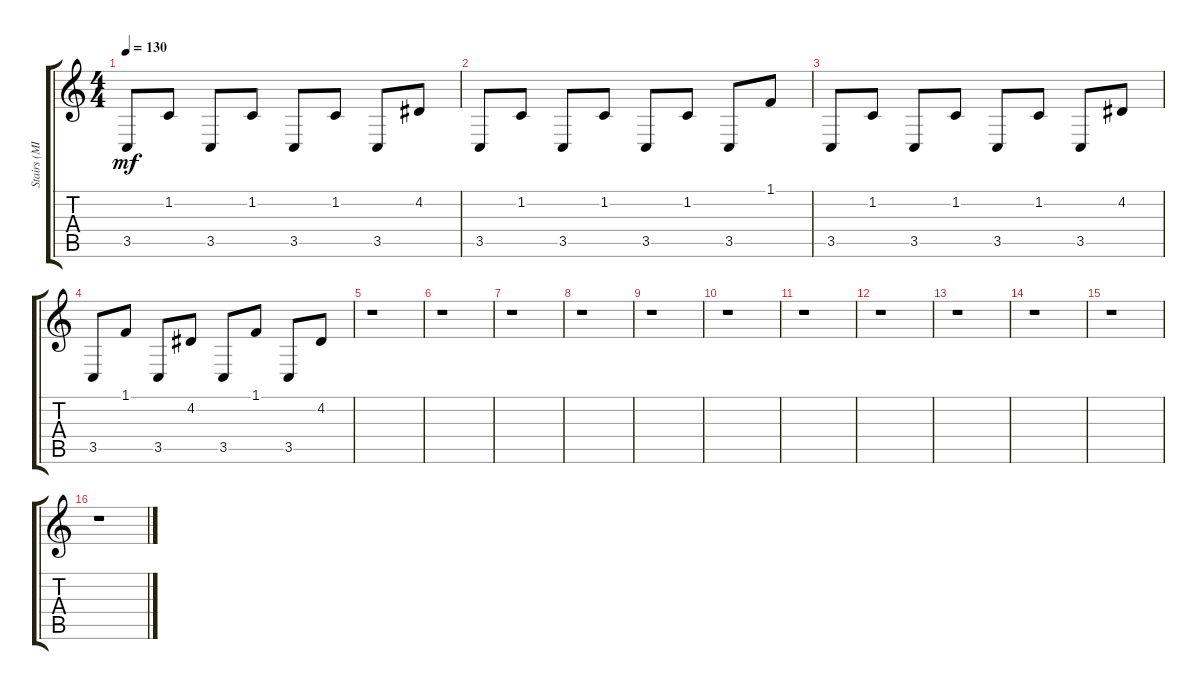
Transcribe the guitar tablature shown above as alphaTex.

\track ("Stairs (MIDI)" "Stairs (MI") {instrument harpsichord}
\staff {score tabs}
\tuning (E4 B3 G3 D3 A2 E2) {hide}
\ts (4 4)
\tempo 130
\clef g2
\ks c
3.5.8{dy mf} 1.2.8 3.5.8 1.2.8 3.5.8 1.2.8 3.5.8 4.2.8 |
3.5.8 1.2.8 3.5.8 1.2.8 3.5.8 1.2.8 3.5.8 1.1.8 |
3.5.8 1.2.8 3.5.8 1.2.8 3.5.8 1.2.8 3.5.8 4.2.8 |
3.5.8 1.1.8 3.5.8 4.2.8 3.5.8 1.1.8 3.5.8 4.2.8 |
r.1 |
r.1 |
r.1 |
r.1 |
r.1 |
r.1 |
r.1 |
r.1 |
r.1 |
r.1 |
r.1 |
r.1
